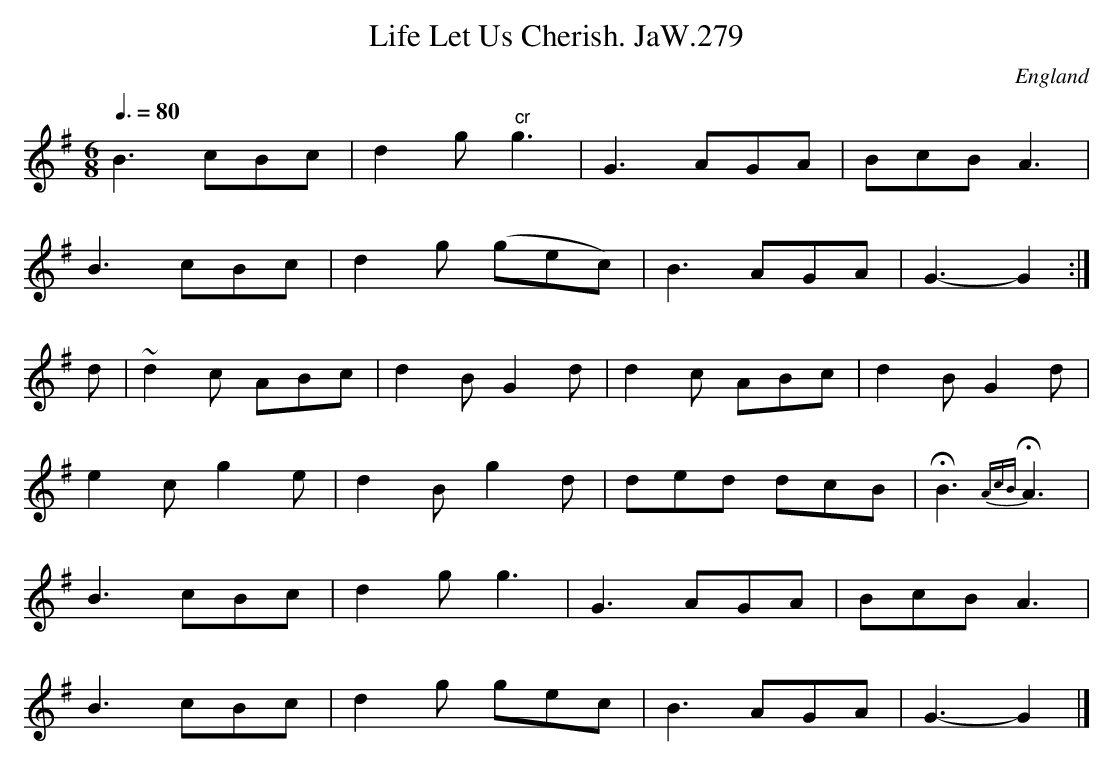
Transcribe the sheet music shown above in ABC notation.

X:1
T:Life Let Us Cherish. JaW.279
M:6/8
L:1/8
Q:3/8=80
O:England
K:G major
B3 cBc|d2g " cr"g3|G3 AGA|BcB A3|!
B3 cBc|d2g (gec)|B3 AGA|G3-G2:|!
d|~d2c ABc|d2B G2d|d2c ABc|d2BG2d|!
e2c g2e|d2B g2d|ded dcB|HB3 {AcB}HA3|!
B3 cBc|d2g g3|G3 AGA|BcB A3|!
B3 cBc|d2g gec|B3 AGA|G3-G2|]
